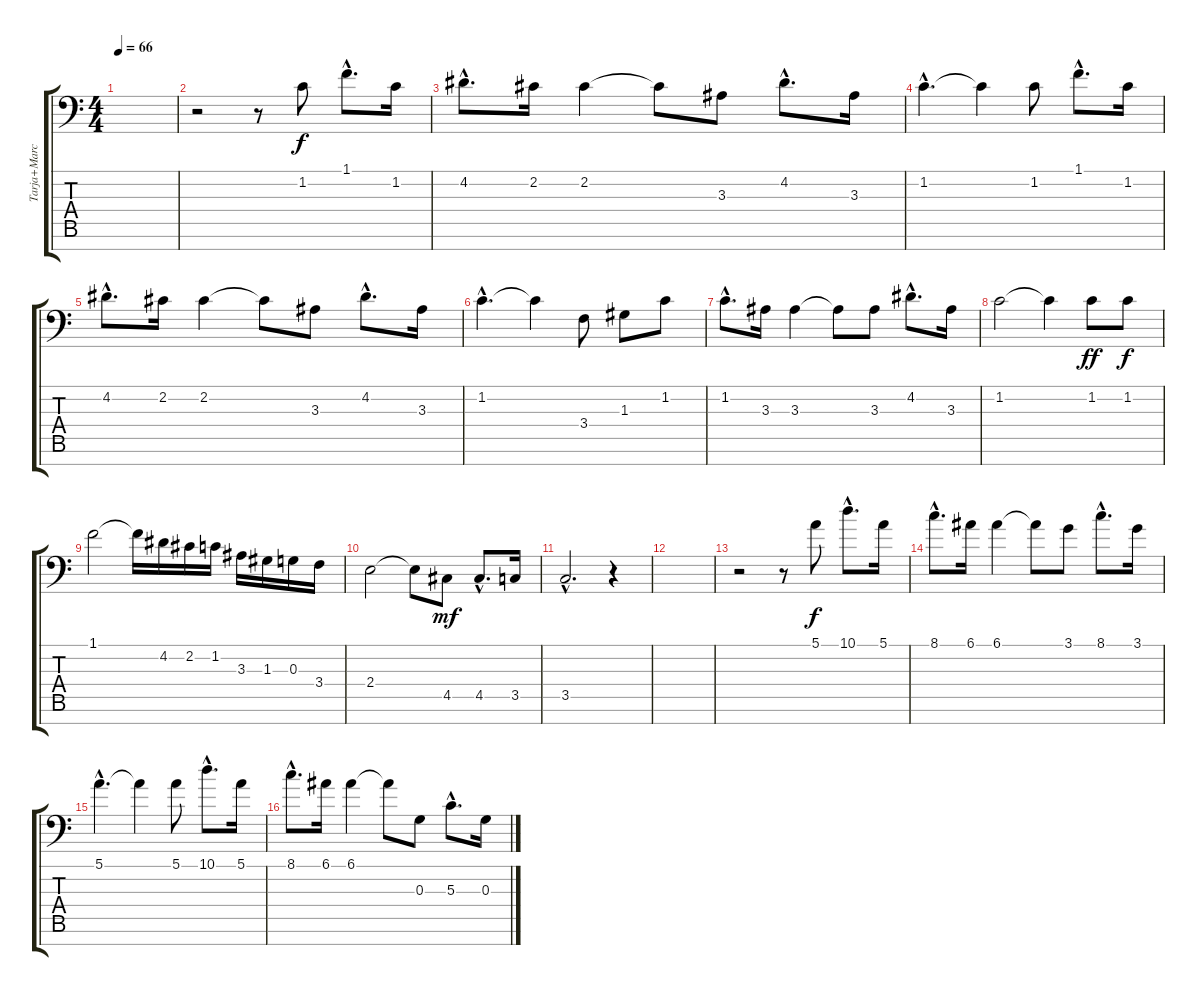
\track ("Tarja+Marco" "Tarja+Marc") {instrument choiraahs}
\staff {score tabs}
\tuning (E4 B3 G3 D3 A2 E2 C-1) {hide}
\ts (4 4)
\tempo 66
\clef f4
\ks c
|
r.2 r.8 1.2.8 1.1{hac}.8{d} 1.2.16 |
4.2{hac}.8{d} 2.2.16 2.2.4 2.2{t}.8 3.3.8 4.2{hac}.8{d} 3.3.16 |
1.2{hac}.4{d} 1.2{t}.4 1.2.8 1.1{hac}.8{d} 1.2.16 |
4.2{hac}.8{d} 2.2.16 2.2.4 2.2{t}.8 3.3.8 4.2{hac}.8{d} 3.3.16 |
1.2{hac}.4{d} 1.2{t}.4 3.4.8 1.3.8 1.2.8 |
1.2{hac}.8{d} 3.3.16 3.3.4 3.3{t}.8 3.3.8 4.2{hac}.8{d} 3.3.16 |
1.2.2 1.2{t}.4 1.2.8{dy ff} 1.2.8{dy f} |
1.1.2 1.1{t}.16 4.2.16 2.2.16 1.2.16 3.3.16 1.3.16 0.3.16 3.4.16 |
2.4.2 2.4{t}.8 4.5.8{dy mf} 4.5{hac}.8{d} 3.5.16 |
3.5{hac}.2{d} r.4 |
|
r.2 r.8 5.1.8{dy f} 10.1{hac}.8{d} 5.1.16 |
8.1{hac}.8{d} 6.1.16 6.1.4 6.1{t}.8 3.1.8 8.1{hac}.8{d} 3.1.16 |
5.1{hac}.4{d} 5.1{t}.4 5.1.8 10.1{hac}.8{d} 5.1.16 |
8.1{hac}.8{d} 6.1.16 6.1.4 6.1{t}.8 0.3.8 5.3{hac}.8{d} 0.3.16
